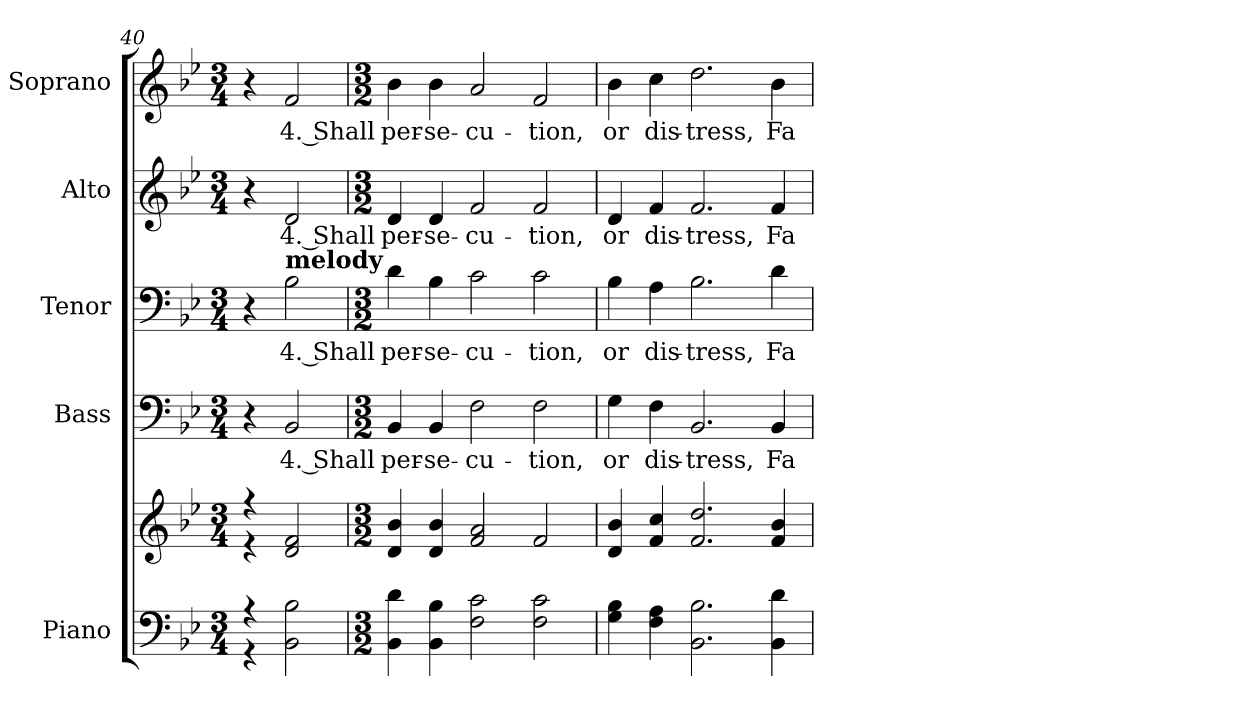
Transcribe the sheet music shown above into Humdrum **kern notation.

**kern	**kern	**kern	**text	**kern	**text	**kern	**text	**kern	**text
*part5	*part5	*part4	*part4	*part3	*part3	*part2	*part2	*part1	*part1
*staff6	*staff5	*staff4	*staff4	*staff3	*staff3	*staff2	*staff2	*staff1	*staff1
*I"Piano	*	*I"Bass	*	*I"Tenor	*	*I"Alto	*	*I"Soprano	*
*I'Pno.	*	*I'B.	*	*I'T.	*	*I'A.	*	*I'S.	*
*clefF4	*clefG2	*clefF4	*	*clefF4	*	*clefG2	*	*clefG2	*
*k[b-e-]	*k[b-e-]	*k[b-e-]	*	*k[b-e-]	*	*k[b-e-]	*	*k[b-e-]	*
*g:	*g:	*g:	*	*g:	*	*g:	*	*g:	*
*M3/4	*M3/4	*M3/4	*	*M3/4	*	*M3/4	*	*M3/4	*
=40	=40	=40	=40	=40	=40	=40	=40	=40	=40
*^	*^	*	*	*	*	*	*	*	*
4r	4r	4r	4r	4r	.	4r	.	4r	.	4r	.
!	!	!	!	!	!LO:LY:b:color=#000000	!	!	!	!	!	!
!	!	!	!	!	!	!	!LO:LY:b:color=#000000	!	!	!	!
!	!	!	!	!	!	!	!	!	!LO:LY:b:color=#000000	!	!
!	!	!	!	!	!	!LO:TX:a:B:t=melody	!	!	!	!	!
!	!	!	!	!	!	!	!	!	!	!	!LO:LY:b:color=#000000
2BB-i\ 2B-i	2ryy	2di/ 2fi	2ryy	2BB-i/	4. Shall	2B-i\	4. Shall	2di/	4. Shall	2fi/	4. Shall
*v	*v	*	*	*	*	*	*	*	*	*	*
*	*v	*v	*	*	*	*	*	*	*	*
=41	=41	=41	=41	=41	=41	=41	=41	=41	=41
*M3/2	*M3/2	*M3/2	*	*M3/2	*	*M3/2	*	*M3/2	*
*^	*^	*	*	*	*	*	*	*	*
!	!	!	!	!	!LO:LY:b:color=#000000	!	!	!	!	!	!
*v	*v	*	*	*	*	*	*	*	*	*	*
*	*v	*v	*	*	*	*	*	*	*	*
*^	*^	*	*	*	*	*	*	*	*
!	!	!	!	!	!	!	!LO:LY:b:color=#000000	!	!	!	!
*v	*v	*	*	*	*	*	*	*	*	*	*
*	*v	*v	*	*	*	*	*	*	*	*
*^	*^	*	*	*	*	*	*	*	*
!	!	!	!	!	!	!	!	!	!LO:LY:b:color=#000000	!	!
*v	*v	*	*	*	*	*	*	*	*	*	*
*	*v	*v	*	*	*	*	*	*	*	*
*^	*^	*	*	*	*	*	*	*	*
!	!	!	!	!	!	!	!	!	!	!	!LO:LY:b:color=#000000
*v	*v	*	*	*	*	*	*	*	*	*	*
*	*v	*v	*	*	*	*	*	*	*	*
4BB-i\ 4di	4di/ 4b-i	4BB-i/	per-	4di\	per-	4di/	per-	4b-i\	per-
!	!	!	!LO:LY:b:color=#000000	!	!	!	!	!	!
!	!	!	!	!	!LO:LY:b:color=#000000	!	!	!	!
!	!	!	!	!	!	!	!LO:LY:b:color=#000000	!	!
!	!	!	!	!	!	!	!	!	!LO:LY:b:color=#000000
4BB-i\ 4B-i	4di/ 4b-i	4BB-i/	-se-	4B-i\	-se-	4di/	-se-	4b-i\	-se-
!	!	!	!LO:LY:b:color=#000000	!	!	!	!	!	!
!	!	!	!	!	!LO:LY:b:color=#000000	!	!	!	!
!	!	!	!	!	!	!	!LO:LY:b:color=#000000	!	!
!	!	!	!	!	!	!	!	!	!LO:LY:b:color=#000000
2Fi\ 2ci	2fi/ 2ai	2Fi\	-cu-	2ci\	-cu-	2fi/	-cu-	2ai/	-cu-
!	!	!	!LO:LY:b:color=#000000	!	!	!	!	!	!
!	!	!	!	!	!LO:LY:b:color=#000000	!	!	!	!
!	!	!	!	!	!	!	!LO:LY:b:color=#000000	!	!
!	!	!	!	!	!	!	!	!	!LO:LY:b:color=#000000
2Fi\ 2ci	2fi/	2Fi\	-tion,	2ci\	-tion,	2fi/	-tion,	2fi/	-tion,
=42	=42	=42	=42	=42	=42	=42	=42	=42	=42
!	!	!	!LO:LY:b:color=#000000	!	!	!	!	!	!
!	!	!	!	!	!LO:LY:b:color=#000000	!	!	!	!
!	!	!	!	!	!	!	!LO:LY:b:color=#000000	!	!
!	!	!	!	!	!	!	!	!	!LO:LY:b:color=#000000
4Gi\ 4B-i	4di/ 4b-i	4Gi\	or	4B-i\	or	4di/	or	4b-i\	or
!	!	!	!LO:LY:b:color=#000000	!	!	!	!	!	!
!	!	!	!	!	!LO:LY:b:color=#000000	!	!	!	!
!	!	!	!	!	!	!	!LO:LY:b:color=#000000	!	!
!	!	!	!	!	!	!	!	!	!LO:LY:b:color=#000000
4Fi\ 4Ai	4fi/ 4cci	4Fi\	dis-	4Ai\	dis-	4fi/	dis-	4cci\	dis-
!	!	!	!LO:LY:b:color=#000000	!	!	!	!	!	!
!	!	!	!	!	!LO:LY:b:color=#000000	!	!	!	!
!	!	!	!	!	!	!	!LO:LY:b:color=#000000	!	!
!	!	!	!	!	!	!	!	!	!LO:LY:b:color=#000000
2.BB-i\ 2.B-i	2.fi/ 2.ddi	2.BB-i/	-tress,	2.B-i\	-tress,	2.fi/	-tress,	2.ddi\	-tress,
!	!	!	!LO:LY:b:color=#000000	!	!	!	!	!	!
!	!	!	!	!	!LO:LY:b:color=#000000	!	!	!	!
!	!	!	!	!	!	!	!LO:LY:b:color=#000000	!	!
!	!	!	!	!	!	!	!	!	!LO:LY:b:color=#000000
4BB-i\ 4di	4fi/ 4b-i	4BB-i/	Fa-	4di\	Fa-	4fi/	Fa-	4b-i\	Fa-
=	=	=	=	=	=	=	=	=	=
*-	*-	*-	*-	*-	*-	*-	*-	*-	*-
